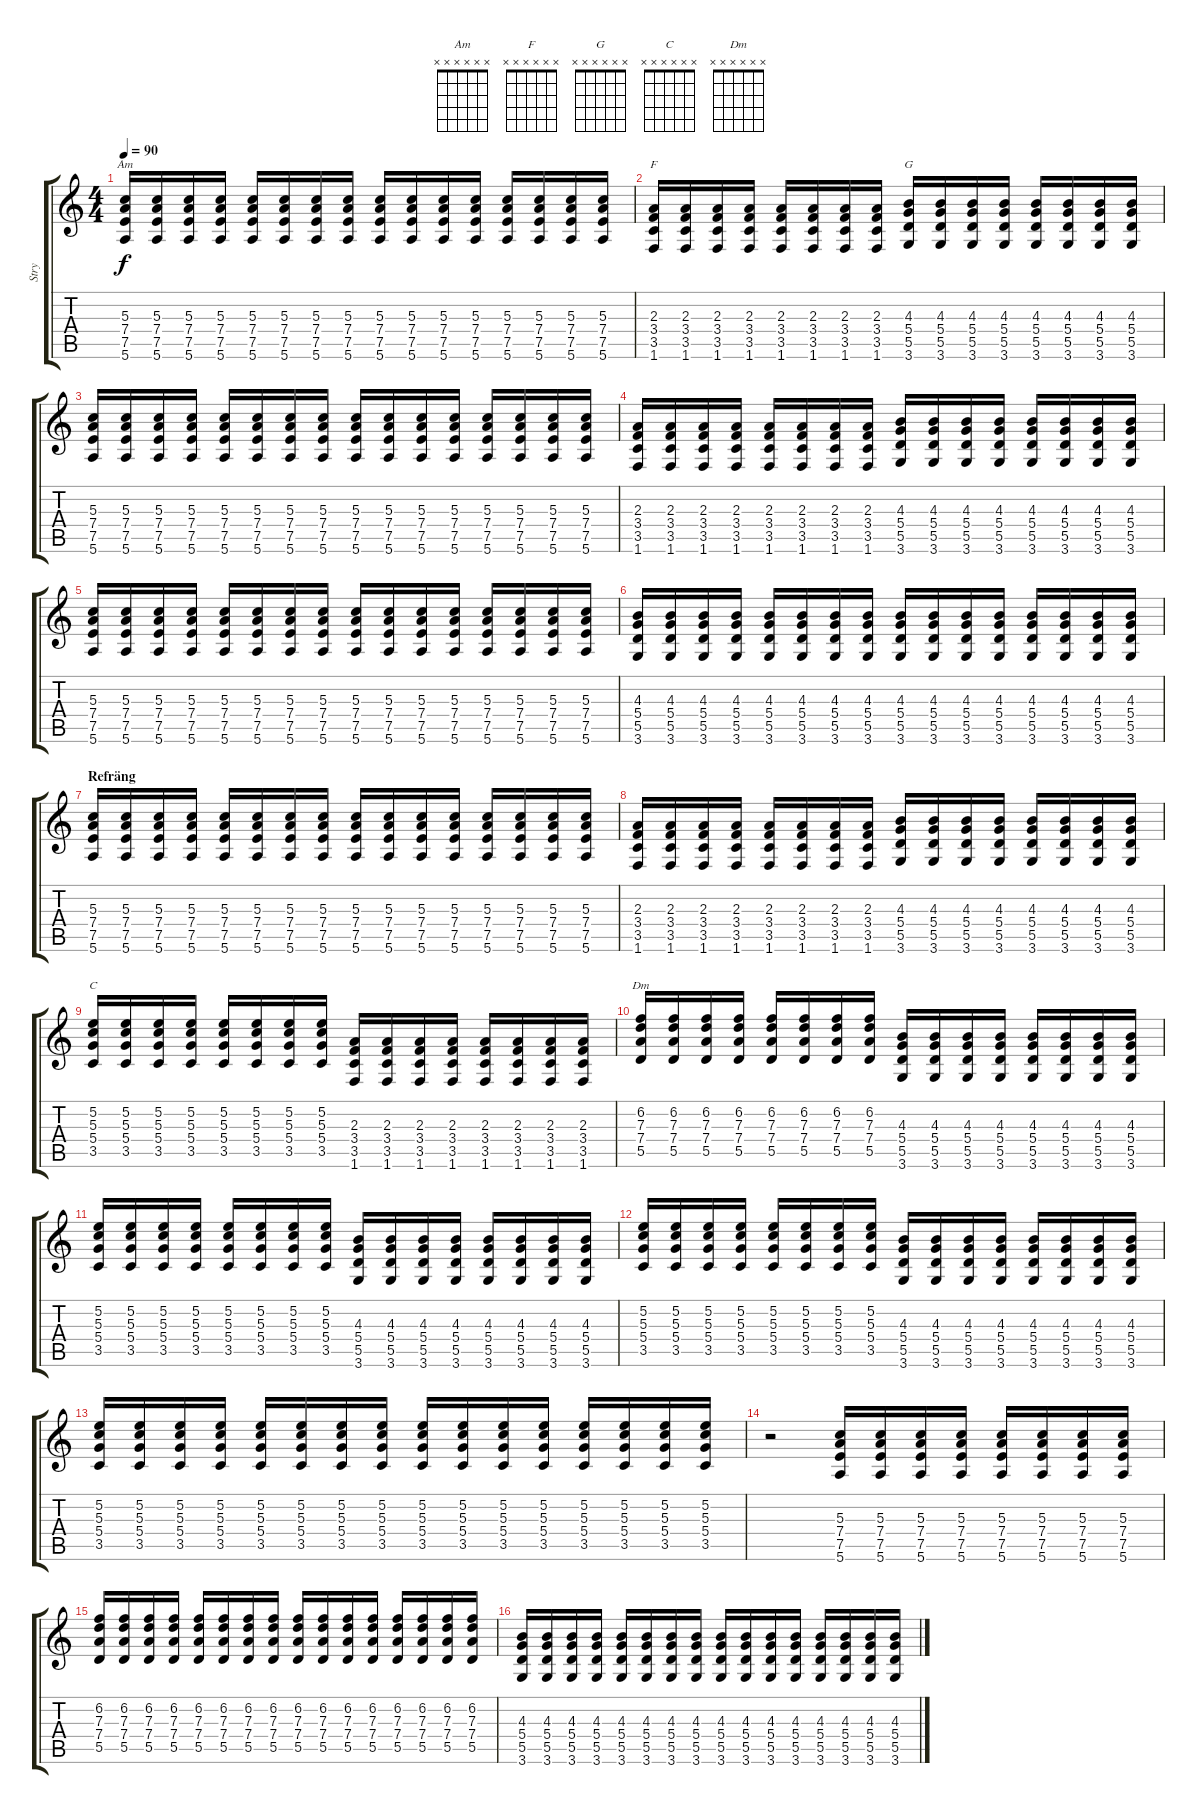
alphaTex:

\track ("Stry" "Stry") {instrument electricguitarmuted}
\staff {score tabs}
\tuning (E4 B3 G3 D3 A2 E2) {hide}
\chord ("Am" x x x x x x)
\chord ("F" x x x x x x)
\chord ("G" x x x x x x)
\chord ("C" x x x x x x)
\chord ("Dm" x x x x x x)
\ts (4 4)
\tempo 90
\clef g2
\ks c
(5.3 7.4 7.5 5.6).16{ch "Am" dy f instrument distortionguitar} (5.3 7.4 7.5 5.6).16 (5.3 7.4 7.5 5.6).16 (5.3 7.4 7.5 5.6).16 (5.3 7.4 7.5 5.6).16 (5.3 7.4 7.5 5.6).16 (5.3 7.4 7.5 5.6).16 (5.3 7.4 7.5 5.6).16 (5.3 7.4 7.5 5.6).16 (5.3 7.4 7.5 5.6).16 (5.3 7.4 7.5 5.6).16 (5.3 7.4 7.5 5.6).16 (5.3 7.4 7.5 5.6).16 (5.3 7.4 7.5 5.6).16 (5.3 7.4 7.5 5.6).16 (5.3 7.4 7.5 5.6).16 |
(2.3 3.4 3.5 1.6).16{ch "F"} (2.3 3.4 3.5 1.6).16 (2.3 3.4 3.5 1.6).16 (2.3 3.4 3.5 1.6).16 (2.3 3.4 3.5 1.6).16 (2.3 3.4 3.5 1.6).16 (2.3 3.4 3.5 1.6).16 (2.3 3.4 3.5 1.6).16 (4.3 5.4 5.5 3.6).16{ch "G"} (4.3 5.4 5.5 3.6).16 (4.3 5.4 5.5 3.6).16 (4.3 5.4 5.5 3.6).16 (4.3 5.4 5.5 3.6).16 (4.3 5.4 5.5 3.6).16 (4.3 5.4 5.5 3.6).16 (4.3 5.4 5.5 3.6).16 |
(5.3 7.4 7.5 5.6).16{instrument distortionguitar} (5.3 7.4 7.5 5.6).16 (5.3 7.4 7.5 5.6).16 (5.3 7.4 7.5 5.6).16 (5.3 7.4 7.5 5.6).16 (5.3 7.4 7.5 5.6).16 (5.3 7.4 7.5 5.6).16 (5.3 7.4 7.5 5.6).16 (5.3 7.4 7.5 5.6).16 (5.3 7.4 7.5 5.6).16 (5.3 7.4 7.5 5.6).16 (5.3 7.4 7.5 5.6).16 (5.3 7.4 7.5 5.6).16 (5.3 7.4 7.5 5.6).16 (5.3 7.4 7.5 5.6).16 (5.3 7.4 7.5 5.6).16 |
(2.3 3.4 3.5 1.6).16 (2.3 3.4 3.5 1.6).16 (2.3 3.4 3.5 1.6).16 (2.3 3.4 3.5 1.6).16 (2.3 3.4 3.5 1.6).16 (2.3 3.4 3.5 1.6).16 (2.3 3.4 3.5 1.6).16 (2.3 3.4 3.5 1.6).16 (4.3 5.4 5.5 3.6).16 (4.3 5.4 5.5 3.6).16 (4.3 5.4 5.5 3.6).16 (4.3 5.4 5.5 3.6).16 (4.3 5.4 5.5 3.6).16 (4.3 5.4 5.5 3.6).16 (4.3 5.4 5.5 3.6).16 (4.3 5.4 5.5 3.6).16 |
(5.3 7.4 7.5 5.6).16{instrument distortionguitar} (5.3 7.4 7.5 5.6).16 (5.3 7.4 7.5 5.6).16 (5.3 7.4 7.5 5.6).16 (5.3 7.4 7.5 5.6).16 (5.3 7.4 7.5 5.6).16 (5.3 7.4 7.5 5.6).16 (5.3 7.4 7.5 5.6).16 (5.3 7.4 7.5 5.6).16 (5.3 7.4 7.5 5.6).16 (5.3 7.4 7.5 5.6).16 (5.3 7.4 7.5 5.6).16 (5.3 7.4 7.5 5.6).16 (5.3 7.4 7.5 5.6).16 (5.3 7.4 7.5 5.6).16 (5.3 7.4 7.5 5.6).16 |
(4.3 5.4 5.5 3.6).16 (4.3 5.4 5.5 3.6).16 (4.3 5.4 5.5 3.6).16 (4.3 5.4 5.5 3.6).16 (4.3 5.4 5.5 3.6).16 (4.3 5.4 5.5 3.6).16 (4.3 5.4 5.5 3.6).16 (4.3 5.4 5.5 3.6).16 (4.3 5.4 5.5 3.6).16 (4.3 5.4 5.5 3.6).16 (4.3 5.4 5.5 3.6).16 (4.3 5.4 5.5 3.6).16 (4.3 5.4 5.5 3.6).16 (4.3 5.4 5.5 3.6).16 (4.3 5.4 5.5 3.6).16 (4.3 5.4 5.5 3.6).16 |
\section ("" "Refräng")
(5.3 7.4 7.5 5.6).16 (5.3 7.4 7.5 5.6).16 (5.3 7.4 7.5 5.6).16 (5.3 7.4 7.5 5.6).16 (5.3 7.4 7.5 5.6).16 (5.3 7.4 7.5 5.6).16 (5.3 7.4 7.5 5.6).16 (5.3 7.4 7.5 5.6).16 (5.3 7.4 7.5 5.6).16 (5.3 7.4 7.5 5.6).16 (5.3 7.4 7.5 5.6).16 (5.3 7.4 7.5 5.6).16 (5.3 7.4 7.5 5.6).16 (5.3 7.4 7.5 5.6).16 (5.3 7.4 7.5 5.6).16 (5.3 7.4 7.5 5.6).16 |
(2.3 3.4 3.5 1.6).16 (2.3 3.4 3.5 1.6).16 (2.3 3.4 3.5 1.6).16 (2.3 3.4 3.5 1.6).16 (2.3 3.4 3.5 1.6).16 (2.3 3.4 3.5 1.6).16 (2.3 3.4 3.5 1.6).16 (2.3 3.4 3.5 1.6).16 (4.3 5.4 5.5 3.6).16 (4.3 5.4 5.5 3.6).16 (4.3 5.4 5.5 3.6).16 (4.3 5.4 5.5 3.6).16 (4.3 5.4 5.5 3.6).16 (4.3 5.4 5.5 3.6).16 (4.3 5.4 5.5 3.6).16 (4.3 5.4 5.5 3.6).16 |
(5.2 5.3 5.4 3.5).16{ch "C"} (5.2 5.3 5.4 3.5).16 (5.2 5.3 5.4 3.5).16 (5.2 5.3 5.4 3.5).16 (5.2 5.3 5.4 3.5).16 (5.2 5.3 5.4 3.5).16 (5.2 5.3 5.4 3.5).16 (5.2 5.3 5.4 3.5).16 (2.3 3.4 3.5 1.6).16 (2.3 3.4 3.5 1.6).16 (2.3 3.4 3.5 1.6).16 (2.3 3.4 3.5 1.6).16 (2.3 3.4 3.5 1.6).16 (2.3 3.4 3.5 1.6).16 (2.3 3.4 3.5 1.6).16 (2.3 3.4 3.5 1.6).16 |
(6.2 7.3 7.4 5.5).16{ch "Dm"} (6.2 7.3 7.4 5.5).16 (6.2 7.3 7.4 5.5).16 (6.2 7.3 7.4 5.5).16 (6.2 7.3 7.4 5.5).16 (6.2 7.3 7.4 5.5).16 (6.2 7.3 7.4 5.5).16 (6.2 7.3 7.4 5.5).16 (4.3 5.4 5.5 3.6).16 (4.3 5.4 5.5 3.6).16 (4.3 5.4 5.5 3.6).16 (4.3 5.4 5.5 3.6).16 (4.3 5.4 5.5 3.6).16 (4.3 5.4 5.5 3.6).16 (4.3 5.4 5.5 3.6).16 (4.3 5.4 5.5 3.6).16 |
(5.2 5.3 5.4 3.5).16 (5.2 5.3 5.4 3.5).16 (5.2 5.3 5.4 3.5).16 (5.2 5.3 5.4 3.5).16 (5.2 5.3 5.4 3.5).16 (5.2 5.3 5.4 3.5).16 (5.2 5.3 5.4 3.5).16 (5.2 5.3 5.4 3.5).16 (4.3 5.4 5.5 3.6).16 (4.3 5.4 5.5 3.6).16 (4.3 5.4 5.5 3.6).16 (4.3 5.4 5.5 3.6).16 (4.3 5.4 5.5 3.6).16 (4.3 5.4 5.5 3.6).16 (4.3 5.4 5.5 3.6).16 (4.3 5.4 5.5 3.6).16 |
(5.2 5.3 5.4 3.5).16 (5.2 5.3 5.4 3.5).16 (5.2 5.3 5.4 3.5).16 (5.2 5.3 5.4 3.5).16 (5.2 5.3 5.4 3.5).16 (5.2 5.3 5.4 3.5).16 (5.2 5.3 5.4 3.5).16 (5.2 5.3 5.4 3.5).16 (4.3 5.4 5.5 3.6).16 (4.3 5.4 5.5 3.6).16 (4.3 5.4 5.5 3.6).16 (4.3 5.4 5.5 3.6).16 (4.3 5.4 5.5 3.6).16 (4.3 5.4 5.5 3.6).16 (4.3 5.4 5.5 3.6).16 (4.3 5.4 5.5 3.6).16 |
(5.2 5.3 5.4 3.5).16 (5.2 5.3 5.4 3.5).16 (5.2 5.3 5.4 3.5).16 (5.2 5.3 5.4 3.5).16 (5.2 5.3 5.4 3.5).16 (5.2 5.3 5.4 3.5).16 (5.2 5.3 5.4 3.5).16 (5.2 5.3 5.4 3.5).16 (5.2 5.3 5.4 3.5).16 (5.2 5.3 5.4 3.5).16 (5.2 5.3 5.4 3.5).16 (5.2 5.3 5.4 3.5).16 (5.2 5.3 5.4 3.5).16 (5.2 5.3 5.4 3.5).16 (5.2 5.3 5.4 3.5).16 (5.2 5.3 5.4 3.5).16 |
r.2 (5.3 7.4 7.5 5.6).16 (5.3 7.4 7.5 5.6).16 (5.3 7.4 7.5 5.6).16 (5.3 7.4 7.5 5.6).16 (5.3 7.4 7.5 5.6).16 (5.3 7.4 7.5 5.6).16 (5.3 7.4 7.5 5.6).16 (5.3 7.4 7.5 5.6).16 |
(6.2 7.3 7.4 5.5).16 (6.2 7.3 7.4 5.5).16 (6.2 7.3 7.4 5.5).16 (6.2 7.3 7.4 5.5).16 (6.2 7.3 7.4 5.5).16 (6.2 7.3 7.4 5.5).16 (6.2 7.3 7.4 5.5).16 (6.2 7.3 7.4 5.5).16 (6.2 7.3 7.4 5.5).16 (6.2 7.3 7.4 5.5).16 (6.2 7.3 7.4 5.5).16 (6.2 7.3 7.4 5.5).16 (6.2 7.3 7.4 5.5).16 (6.2 7.3 7.4 5.5).16 (6.2 7.3 7.4 5.5).16 (6.2 7.3 7.4 5.5).16 |
(4.3 5.4 5.5 3.6).16 (4.3 5.4 5.5 3.6).16 (4.3 5.4 5.5 3.6).16 (4.3 5.4 5.5 3.6).16 (4.3 5.4 5.5 3.6).16 (4.3 5.4 5.5 3.6).16 (4.3 5.4 5.5 3.6).16 (4.3 5.4 5.5 3.6).16 (4.3 5.4 5.5 3.6).16 (4.3 5.4 5.5 3.6).16 (4.3 5.4 5.5 3.6).16 (4.3 5.4 5.5 3.6).16 (4.3 5.4 5.5 3.6).16 (4.3 5.4 5.5 3.6).16 (4.3 5.4 5.5 3.6).16 (4.3 5.4 5.5 3.6).16
